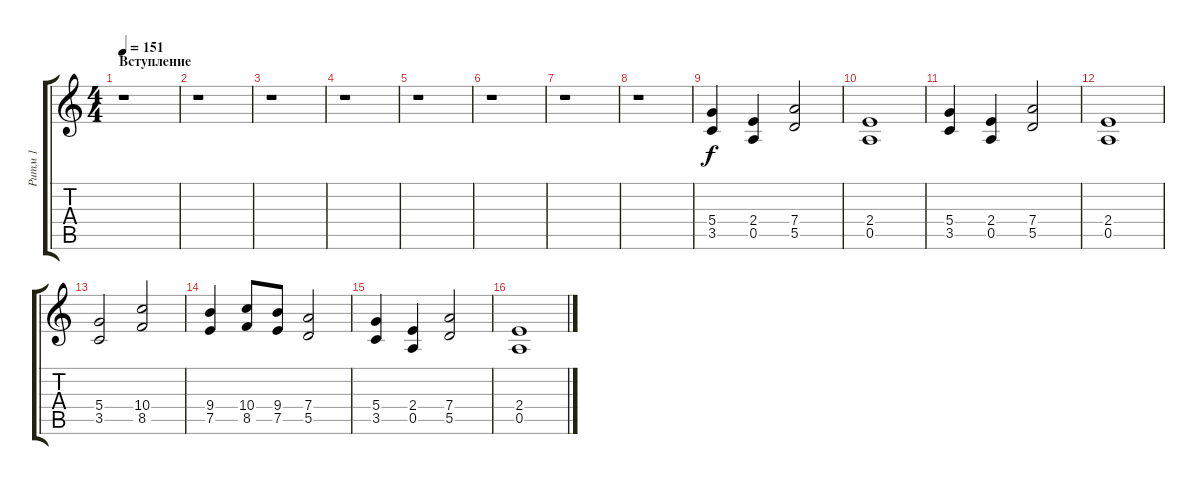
\track ("Ритм 1" "Ритм 1") {instrument distortionguitar}
\staff {score tabs}
\tuning (E4 B3 G3 D3 A2 E2) {hide}
\ts (4 4)
\section ("" "Вступление")
\tempo 151
\clef g2
\ks c
r.1{dy f instrument distortionguitar} |
r.1 |
r.1 |
r.1 |
r.1 |
r.1 |
r.1 |
r.1 |
(5.4 3.5).4 (2.4 0.5).4 (7.4 5.5).2 |
(2.4 0.5).1 |
(5.4 3.5).4 (2.4 0.5).4 (7.4 5.5).2 |
(2.4 0.5).1 |
(5.4 3.5).2 (10.4 8.5).2 |
(9.4 7.5).4 (10.4 8.5).8 (9.4 7.5).8 (7.4 5.5).2 |
(5.4 3.5).4 (2.4 0.5).4 (7.4 5.5).2 |
(2.4 0.5).1
